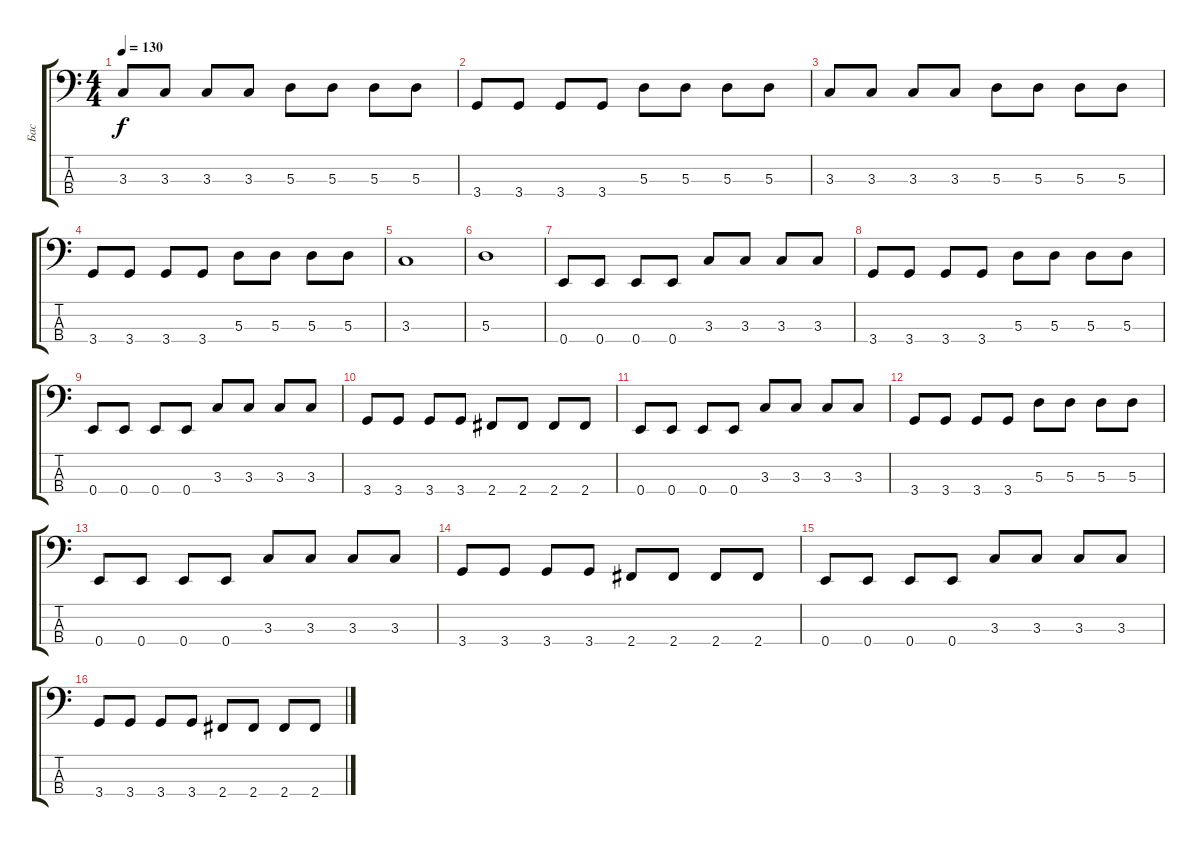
\track ("Бас" "Бас") {instrument electricbassfinger}
\staff {score tabs}
\tuning (G2 D2 A1 E1) {hide}
\ts (4 4)
\tempo 130
\clef f4
\ks c
3.3.8{dy f} 3.3.8 3.3.8 3.3.8 5.3.8 5.3.8 5.3.8 5.3.8 |
3.4.8 3.4.8 3.4.8 3.4.8 5.3.8 5.3.8 5.3.8 5.3.8 |
3.3.8 3.3.8 3.3.8 3.3.8 5.3.8 5.3.8 5.3.8 5.3.8 |
3.4.8 3.4.8 3.4.8 3.4.8 5.3.8 5.3.8 5.3.8 5.3.8 |
3.3.1 |
5.3.1 |
0.4.8 0.4.8 0.4.8 0.4.8 3.3.8 3.3.8 3.3.8 3.3.8 |
3.4.8 3.4.8 3.4.8 3.4.8 5.3.8 5.3.8 5.3.8 5.3.8 |
0.4.8 0.4.8 0.4.8 0.4.8 3.3.8 3.3.8 3.3.8 3.3.8 |
3.4.8 3.4.8 3.4.8 3.4.8 2.4.8 2.4.8 2.4.8 2.4.8 |
0.4.8 0.4.8 0.4.8 0.4.8 3.3.8 3.3.8 3.3.8 3.3.8 |
3.4.8 3.4.8 3.4.8 3.4.8 5.3.8 5.3.8 5.3.8 5.3.8 |
0.4.8 0.4.8 0.4.8 0.4.8 3.3.8 3.3.8 3.3.8 3.3.8 |
3.4.8 3.4.8 3.4.8 3.4.8 2.4.8 2.4.8 2.4.8 2.4.8 |
0.4.8 0.4.8 0.4.8 0.4.8 3.3.8 3.3.8 3.3.8 3.3.8 |
3.4.8 3.4.8 3.4.8 3.4.8 2.4.8 2.4.8 2.4.8 2.4.8
